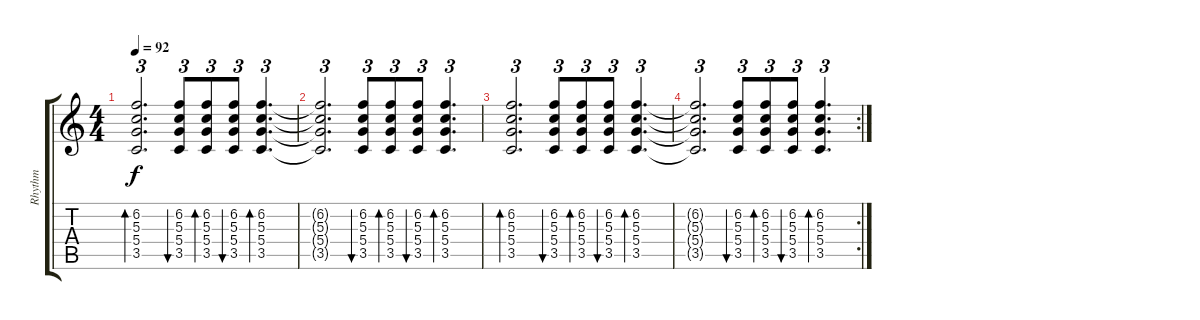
\track ("Rhythm" "Rhythm") {instrument acousticguitarsteel}
\staff {score tabs}
\tuning (E4 B3 G3 D3 A2 E2) {hide}
\ts (4 4)
\tempo 92
\clef g2
\ks c
(6.2 5.3 5.4 3.5).2{d tu (3 2) bd 120 dy f} (6.2 5.3 5.4 3.5).8{tu (3 2) bu 120} (6.2 5.3 5.4 3.5).8{tu (3 2) bd 120} (6.2 5.3 5.4 3.5).8{tu (3 2) bu 120} (6.2 5.3 5.4 3.5).4{d tu (3 2) bd 120} |
(6.2{t} 5.3{t} 5.4{t} 3.5{t}).2{d tu (3 2)} (6.2 5.3 5.4 3.5).8{tu (3 2) bu 120} (6.2 5.3 5.4 3.5).8{tu (3 2) bd 120} (6.2 5.3 5.4 3.5).8{tu (3 2) bu 120} (6.2 5.3 5.4 3.5).4{d tu (3 2) bd 120} |
(6.2 5.3 5.4 3.5).2{d tu (3 2) bd 120} (6.2 5.3 5.4 3.5).8{tu (3 2) bu 120} (6.2 5.3 5.4 3.5).8{tu (3 2) bd 120} (6.2 5.3 5.4 3.5).8{tu (3 2) bu 120} (6.2 5.3 5.4 3.5).4{d tu (3 2) bd 120} |
\rc 2
(6.2{t} 5.3{t} 5.4{t} 3.5{t}).2{d tu (3 2)} (6.2 5.3 5.4 3.5).8{tu (3 2) bu 120} (6.2 5.3 5.4 3.5).8{tu (3 2) bd 120} (6.2 5.3 5.4 3.5).8{tu (3 2) bu 120} (6.2 5.3 5.4 3.5).4{d tu (3 2) bd 120}
